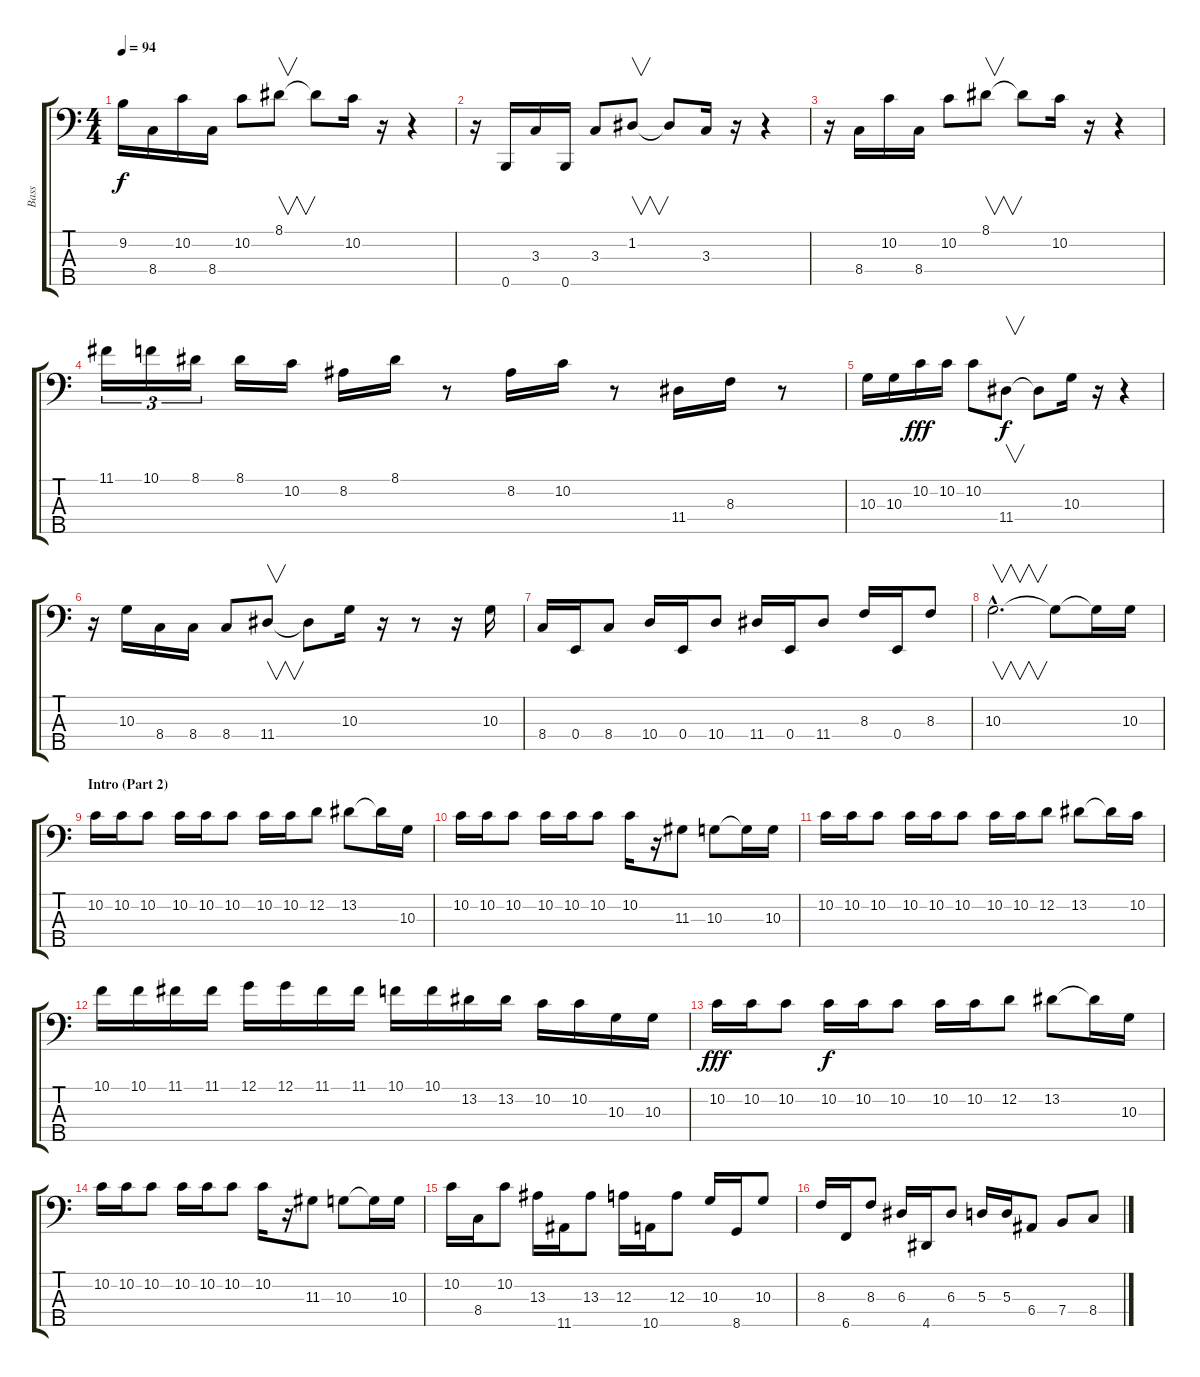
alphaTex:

\track ("Bass" "Bass") {instrument electricbasspick}
\staff {score tabs}
\tuning (G2 D2 A1 E1 B0) {hide}
\ts (4 4)
\tempo 94
\clef f4
\ks c
9.2{t}.16{dy f} 8.4.16 10.2.16 8.4.16 10.2.8 8.1.8{v} 8.1{t}.8 10.2.16 r.16 r.4 |
r.16 0.5.16 3.3.16 0.5.16 3.3.8 1.2.8{v} 1.2{t}.8 3.3.16 r.16 r.4 |
r.16 8.4.16 10.2.16 8.4.16 10.2.8 8.1.8{v} 8.1{t}.8 10.2.16 r.16 r.4 |
11.1.16{tu (3 2)} 10.1.16{tu (3 2)} 8.1.16{tu (3 2)} 8.1.16 10.2.16 8.2.16 8.1.16 r.8 8.2.16 10.2.16 r.8 11.4.16 8.3.16 r.8 |
10.3.16 10.3.16 10.2.16{dy fff} 10.2.16 10.2.8 11.4.8{v dy f} 11.4{t}.8 10.3.16 r.16 r.4 |
r.16 10.3.16 8.4.16 8.4.16 8.4.8 11.4.8{v} 11.4{t}.8 10.3.16 r.16 r.8 r.16 10.3.16 |
8.4.16 0.4.16 8.4.8 10.4.16 0.4.16 10.4.8 11.4.16 0.4.16 11.4.8 8.3.16 0.4.16 8.3.8 |
10.3{hac}.2{v d} 10.3{t}.8 10.3{t}.16 10.3.16 |
\section ("" "Intro (Part 2)")
10.2.16 10.2.16 10.2.8 10.2.16 10.2.16 10.2.8 10.2.16 10.2.16 12.2.8 13.2.8 13.2{t}.16 10.3.16 |
10.2.16 10.2.16 10.2.8 10.2.16 10.2.16 10.2.8 10.2.16 r.16 11.3.8 10.3.8 10.3{t}.16 10.3.16 |
10.2.16 10.2.16 10.2.8 10.2.16 10.2.16 10.2.8 10.2.16 10.2.16 12.2.8 13.2.8 13.2{t}.16 10.2.16 |
10.1.16 10.1.16 11.1.16 11.1.16 12.1.16 12.1.16 11.1.16 11.1.16 10.1.16 10.1.16 13.2.16 13.2.16 10.2.16 10.2.16 10.3.16 10.3.16 |
10.2.16{dy fff} 10.2.16 10.2.8 10.2.16{dy f} 10.2.16 10.2.8 10.2.16 10.2.16 12.2.8 13.2.8 13.2{t}.16 10.3.16 |
10.2.16 10.2.16 10.2.8 10.2.16 10.2.16 10.2.8 10.2.16 r.16 11.3.8 10.3.8 10.3{t}.16 10.3.16 |
10.2.16 8.4.16 10.2.8 13.3.16 11.5.16 13.3.8 12.3.16 10.5.16 12.3.8 10.3.16 8.5.16 10.3.8 |
8.3.16 6.5.16 8.3.8 6.3.16 4.5.16 6.3.8 5.3.16 5.3.16 6.4.8 7.4.8 8.4.8
